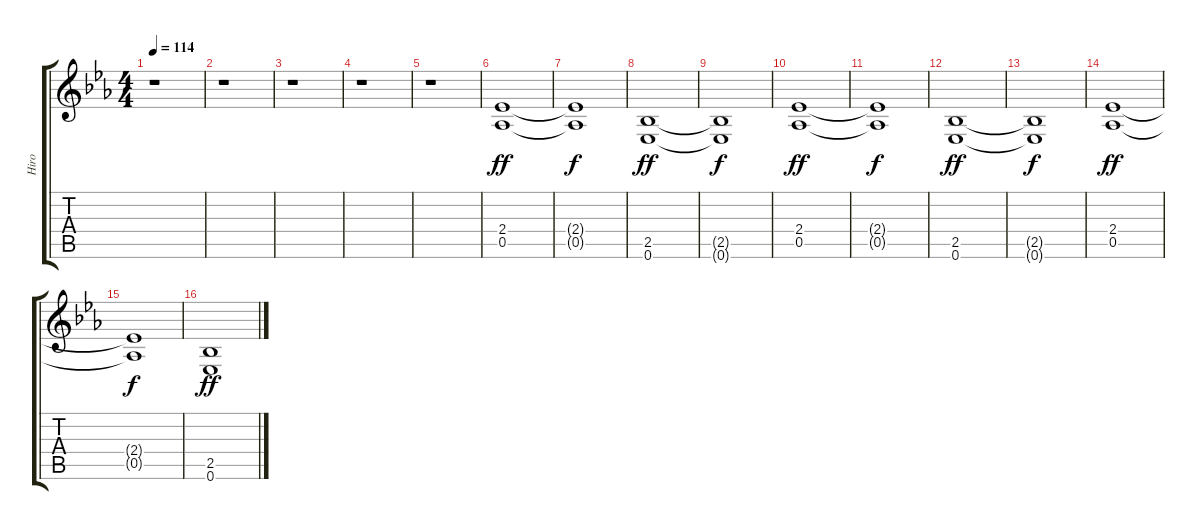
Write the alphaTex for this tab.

\track ("Hiro" "Hiro") {instrument distortionguitar}
\staff {score tabs}
\tuning (Eb4 Bb3 Gb3 Db3 Ab2 Eb2) {hide}
\ts (4 4)
\tempo 114
\clef g2
\ks eb
r.1{dy ff} |
r.1 |
r.1 |
r.1 |
r.1 |
(2.4 0.5).1{instrument distortionguitar} |
(2.4{t} 0.5{t}).1{dy f} |
(2.5 0.6).1{dy ff} |
(2.5{t} 0.6{t}).1{dy f} |
(2.4 0.5).1{dy ff} |
(2.4{t} 0.5{t}).1{dy f} |
(2.5 0.6).1{dy ff} |
(2.5{t} 0.6{t}).1{dy f} |
(2.4 0.5).1{dy ff} |
(2.4{t} 0.5{t}).1{dy f} |
(2.5 0.6).1{dy ff}
